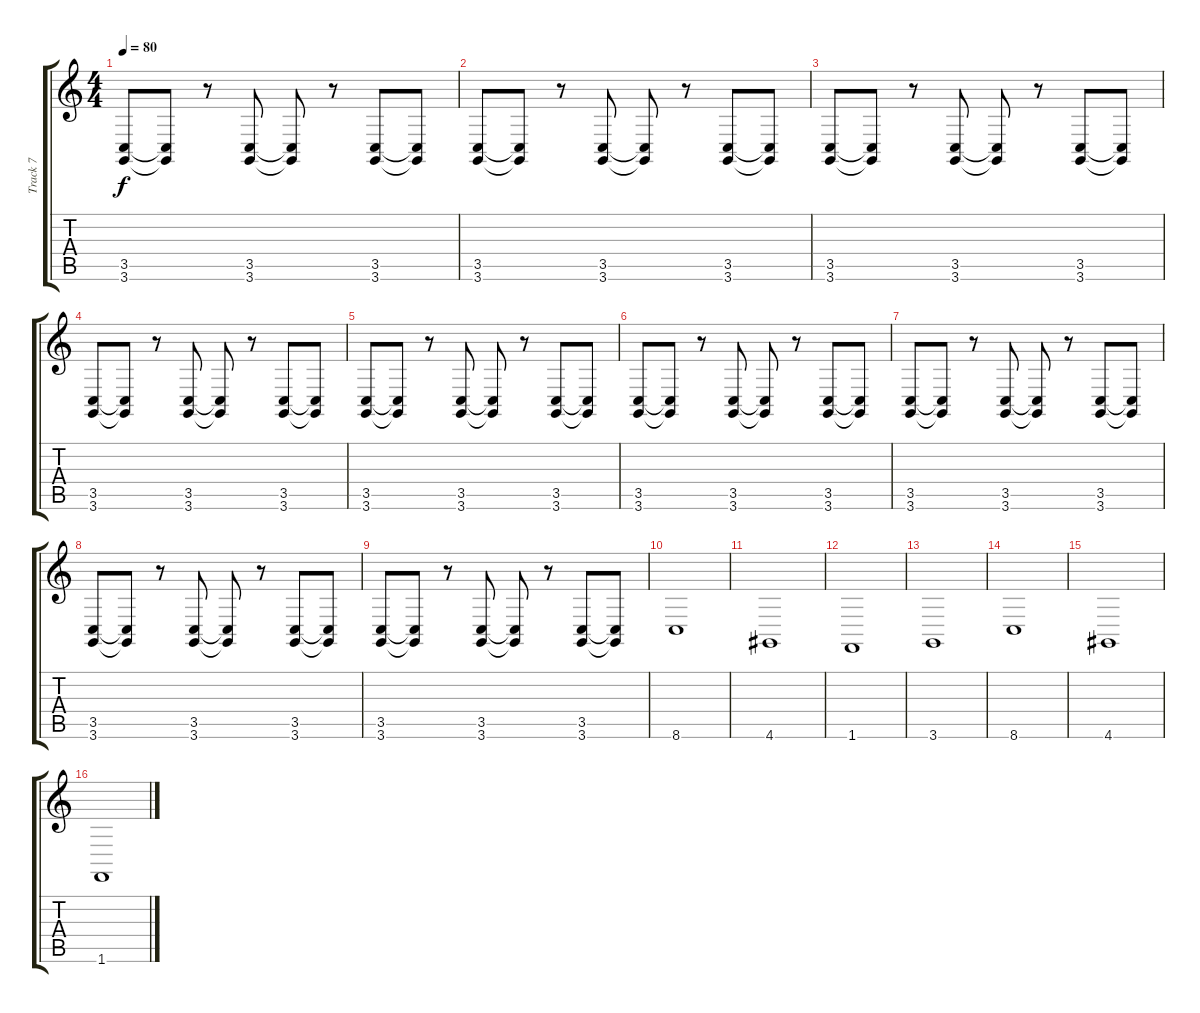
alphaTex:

\track ("Track 7" "Track 7") {instrument stringensemble1}
\staff {score tabs}
\tuning (E4 B3 G3 D3 A2 E2) {hide}
\ts (4 4)
\tempo 80
\clef g2
\ks c
(3.5 3.6).8{dy f} (3.5{t} 3.6{t}).8 r.8 (3.5 3.6).8 (3.5{t} 3.6{t}).8 r.8 (3.5 3.6).8 (3.5{t} 3.6{t}).8 |
(3.5 3.6).8 (3.5{t} 3.6{t}).8 r.8 (3.5 3.6).8 (3.5{t} 3.6{t}).8 r.8 (3.5 3.6).8 (3.5{t} 3.6{t}).8 |
(3.5 3.6).8 (3.5{t} 3.6{t}).8 r.8 (3.5 3.6).8 (3.5{t} 3.6{t}).8 r.8 (3.5 3.6).8 (3.5{t} 3.6{t}).8 |
(3.5 3.6).8 (3.5{t} 3.6{t}).8 r.8 (3.5 3.6).8 (3.5{t} 3.6{t}).8 r.8 (3.5 3.6).8 (3.5{t} 3.6{t}).8 |
(3.5 3.6).8 (3.5{t} 3.6{t}).8 r.8 (3.5 3.6).8 (3.5{t} 3.6{t}).8 r.8 (3.5 3.6).8 (3.5{t} 3.6{t}).8 |
(3.5 3.6).8 (3.5{t} 3.6{t}).8 r.8 (3.5 3.6).8 (3.5{t} 3.6{t}).8 r.8 (3.5 3.6).8 (3.5{t} 3.6{t}).8 |
(3.5 3.6).8 (3.5{t} 3.6{t}).8 r.8 (3.5 3.6).8 (3.5{t} 3.6{t}).8 r.8 (3.5 3.6).8 (3.5{t} 3.6{t}).8 |
(3.5 3.6).8 (3.5{t} 3.6{t}).8 r.8 (3.5 3.6).8 (3.5{t} 3.6{t}).8 r.8 (3.5 3.6).8 (3.5{t} 3.6{t}).8 |
(3.5 3.6).8 (3.5{t} 3.6{t}).8 r.8 (3.5 3.6).8 (3.5{t} 3.6{t}).8 r.8 (3.5 3.6).8 (3.5{t} 3.6{t}).8 |
8.6.1 |
4.6.1 |
1.6.1 |
3.6.1 |
8.6.1 |
4.6.1 |
1.6.1
